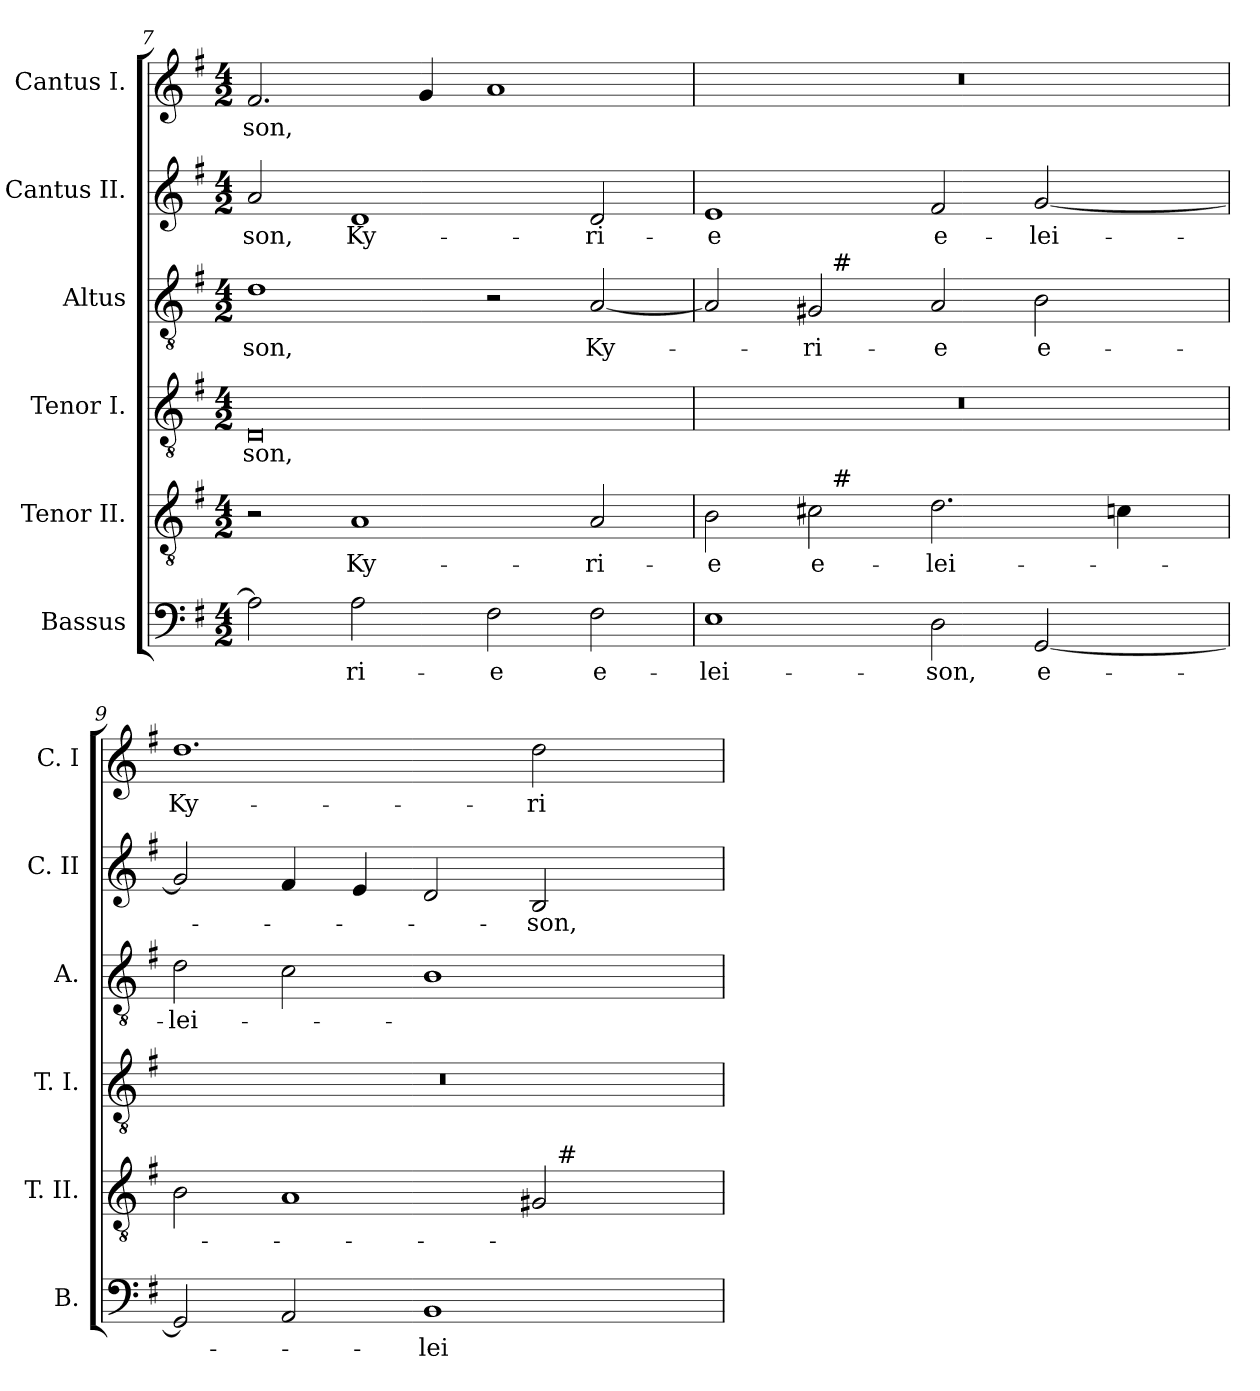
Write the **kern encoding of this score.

**kern	**text	**kern	**text	**kern	**text	**kern	**text	**kern	**text	**kern	**text
*part6	*part6	*part5	*part5	*part4	*part4	*part3	*part3	*part2	*part2	*part1	*part1
*staff6	*staff6	*staff5	*staff5	*staff4	*staff4	*staff3	*staff3	*staff2	*staff2	*staff1	*staff1
*I"Bassus	*	*I"Tenor II.	*	*I"Tenor I.	*	*I"Altus	*	*I"Cantus II.	*	*I"Cantus I.	*
*I'B.	*	*I'T. II.	*	*I'T. I.	*	*I'A.	*	*I'C. II	*	*I'C. I	*
!!LO:LB:g=z
*clefF4	*	*clefGv2	*	*clefGv2	*	*clefGv2	*	*clefG2	*	*clefG2	*
*	*	*ITrd7c12	*	*ITrd7c12	*	*ITrd7c12	*	*	*	*	*
*k[f#]	*	*k[f#]	*	*k[f#]	*	*k[f#]	*	*k[f#]	*	*k[f#]	*
*G:	*	*G:	*	*G:	*	*G:	*	*G:	*	*G:	*
*M4/2	*	*M4/2	*	*M4/2	*	*M4/2	*	*M4/2	*	*M4/2	*
=7	=7	=7	=7	=7	=7	=7	=7	=7	=7	=7	=7
!	!	!	!	!	!LO:LY:b:color=#000000	!	!	!	!	!	!
!	!	!	!	!	!	!	!LO:LY:b:color=#000000	!	!	!	!
!	!	!	!	!	!	!	!	!	!LO:LY:b:color=#000000	!	!
!	!	!	!	!	!	!	!	!	!	!	!LO:LY:b:color=#000000
2Ai\]	.	2r	.	0DDi	-son,	1Di	-son,	2ai/	-son,	2.f#i/	-son,
!	!LO:LY:b:color=#000000	!	!	!	!	!	!	!	!	!	!
!	!	!	!LO:LY:b:color=#000000	!	!	!	!	!	!	!	!
!	!	!	!	!	!	!	!	!	!LO:LY:b:color=#000000	!	!
2Ai\	-ri-	1AAi	Ky-	.	.	.	.	1di	Ky-	.	.
.	.	.	.	.	.	.	.	.	.	4gi/	.
!	!LO:LY:b:color=#000000	!	!	!	!	!	!	!	!	!	!
2F#i\	-e	.	.	.	.	2r	.	.	.	1ai	.
!	!LO:LY:b:color=#000000	!	!	!	!	!	!	!	!	!	!
!	!	!	!LO:LY:b:color=#000000	!	!	!	!	!	!	!	!
!	!	!	!	!	!	!	!LO:LY:b:color=#000000	!	!	!	!
!	!	!	!	!	!	!	!	!	!LO:LY:b:color=#000000	!	!
2F#i\	e-	2AAi/	-ri-	.	.	[2AAi/	Ky-	2di/	-ri-	.	.
=8	=8	=8	=8	=8	=8	=8	=8	=8	=8	=8	=8
!	!LO:LY:b:color=#000000	!	!	!	!	!	!	!	!	!	!
!	!	!	!LO:LY:b:color=#000000	!LO:N:vis=1	!	!	!	!	!	!	!
!	!	!	!	!	!	!	!	!	!LO:LY:b:color=#000000	!LO:N:vis=1	!
*	*	*^	*	*	*	*^	*	*	*	*	*
1Ei	-lei-	2BBi\	2ryy	-e	0r	.	2AAi/]	2ryy	.	1ei	-e	0r	.
!	!	!	!	!LO:LY:b:color=#000000	!	!	!	!	!	!	!	!	!
!	!	!	!	!	!	!	!	!	!LO:LY:b:color=#000000	!	!	!	!
.	.	2C#i\	32ryy	e-	.	.	2GG#i/	32ryy	-ri-	.	.	.	.
.	.	.	256ryy	.	.	.	.	256ryy	.	.	.	.	.
!	!	!	!	!	!	!	!	!LO:TX:a:t=#	!	!	!	!	!
!	!	!	!LO:TX:a:t=#	!	!	!	!	!	!	!	!	!	!
.	.	.	1ryy	.	.	.	.	1ryy	.	.	.	.	.
!	!LO:LY:b:color=#000000	!	!	!	!	!	!	!	!	!	!	!	!
!	!	!	!	!LO:LY:b:color=#000000	!	!	!	!	!	!	!	!	!
!	!	!	!	!	!	!	!	!	!LO:LY:b:color=#000000	!	!	!	!
!	!	!	!	!	!	!	!	!	!	!	!LO:LY:b:color=#000000	!	!
2Di\	-son,	2.Di\	.	-lei-	.	.	2AAi/	.	-e	2f#i/	e-	.	.
!	!LO:LY:b:color=#000000	!	!	!	!	!	!	!	!	!	!	!	!
!	!	!	!	!	!	!	!	!	!LO:LY:b:color=#000000	!	!	!	!
!	!	!	!	!	!	!	!	!	!	!	!LO:LY:b:color=#000000	!	!
[2GGi/	e-	.	.	.	.	.	2BBi\	.	e-	[2gi/	-lei-	.	.
.	.	.	4ryy	.	.	.	.	4ryy	.	.	.	.	.
.	.	4Cni\	.	.	.	.	.	.	.	.	.	.	.
.	.	.	8ryy	.	.	.	.	8ryy	.	.	.	.	.
.	.	.	16ryy	.	.	.	.	16ryy	.	.	.	.	.
.	.	.	64..ryy	.	.	.	.	64..ryy	.	.	.	.	.
=9	=9	=9	=9	=9	=9	=9	=9	=9	=9	=9	=9	=9	=9
!	!	!	!	!	!LO:N:vis=1	!	!	!	!	!	!	!	!
*	*	*	*	*	*	*	*v	*v	*	*	*	*	*
*	*	*	*	*	*	*	*^	*	*	*	*	*
!	!	!	!	!	!	!	!	!	!LO:LY:b:color=#000000	!	!	!	!
*	*	*	*	*	*	*	*v	*v	*	*	*	*	*
*	*	*	*	*	*	*	*^	*	*	*	*	*
!	!	!	!	!	!	!	!	!	!	!	!	!	!LO:LY:b:color=#000000
*	*	*	*	*	*	*	*v	*v	*	*	*	*	*
2GGi/]	.	2BBi\	1ryy	.	0r	.	2Di\	-lei-	2gi/]	.	1.ddi	Ky-
2AAi/	.	1AAi	.	.	.	.	2Ci\	.	4f#i/	.	.	.
.	.	.	.	.	.	.	.	.	4ei/	.	.	.
!	!LO:LY:b:color=#000000	!	!	!	!	!	!	!	!	!	!	!
1BBi	-lei-	.	2ryy	.	.	.	1BBi	.	2di/	.	.	.
!	!	!	!	!	!	!	!	!	!	!LO:LY:b:color=#000000	!	!
!	!	!	!	!	!	!	!	!	!	!	!	!LO:LY:b:color=#000000
.	.	2GG#i/	32ryy	.	.	.	.	.	2Bi/	-son,	2ddi\	-ri-
.	.	.	256ryy	.	.	.	.	.	.	.	.	.
!	!	!	!LO:TX:a:t=#	!	!	!	!	!	!	!	!	!
.	.	.	4ryy	.	.	.	.	.	.	.	.	.
.	.	.	8ryy	.	.	.	.	.	.	.	.	.
.	.	.	16ryy	.	.	.	.	.	.	.	.	.
.	.	.	64..ryy	.	.	.	.	.	.	.	.	.
*	*	*v	*v	*	*	*	*	*	*	*	*	*
=	=	=	=	=	=	=	=	=	=	=	=
*-	*-	*-	*-	*-	*-	*-	*-	*-	*-	*-	*-
